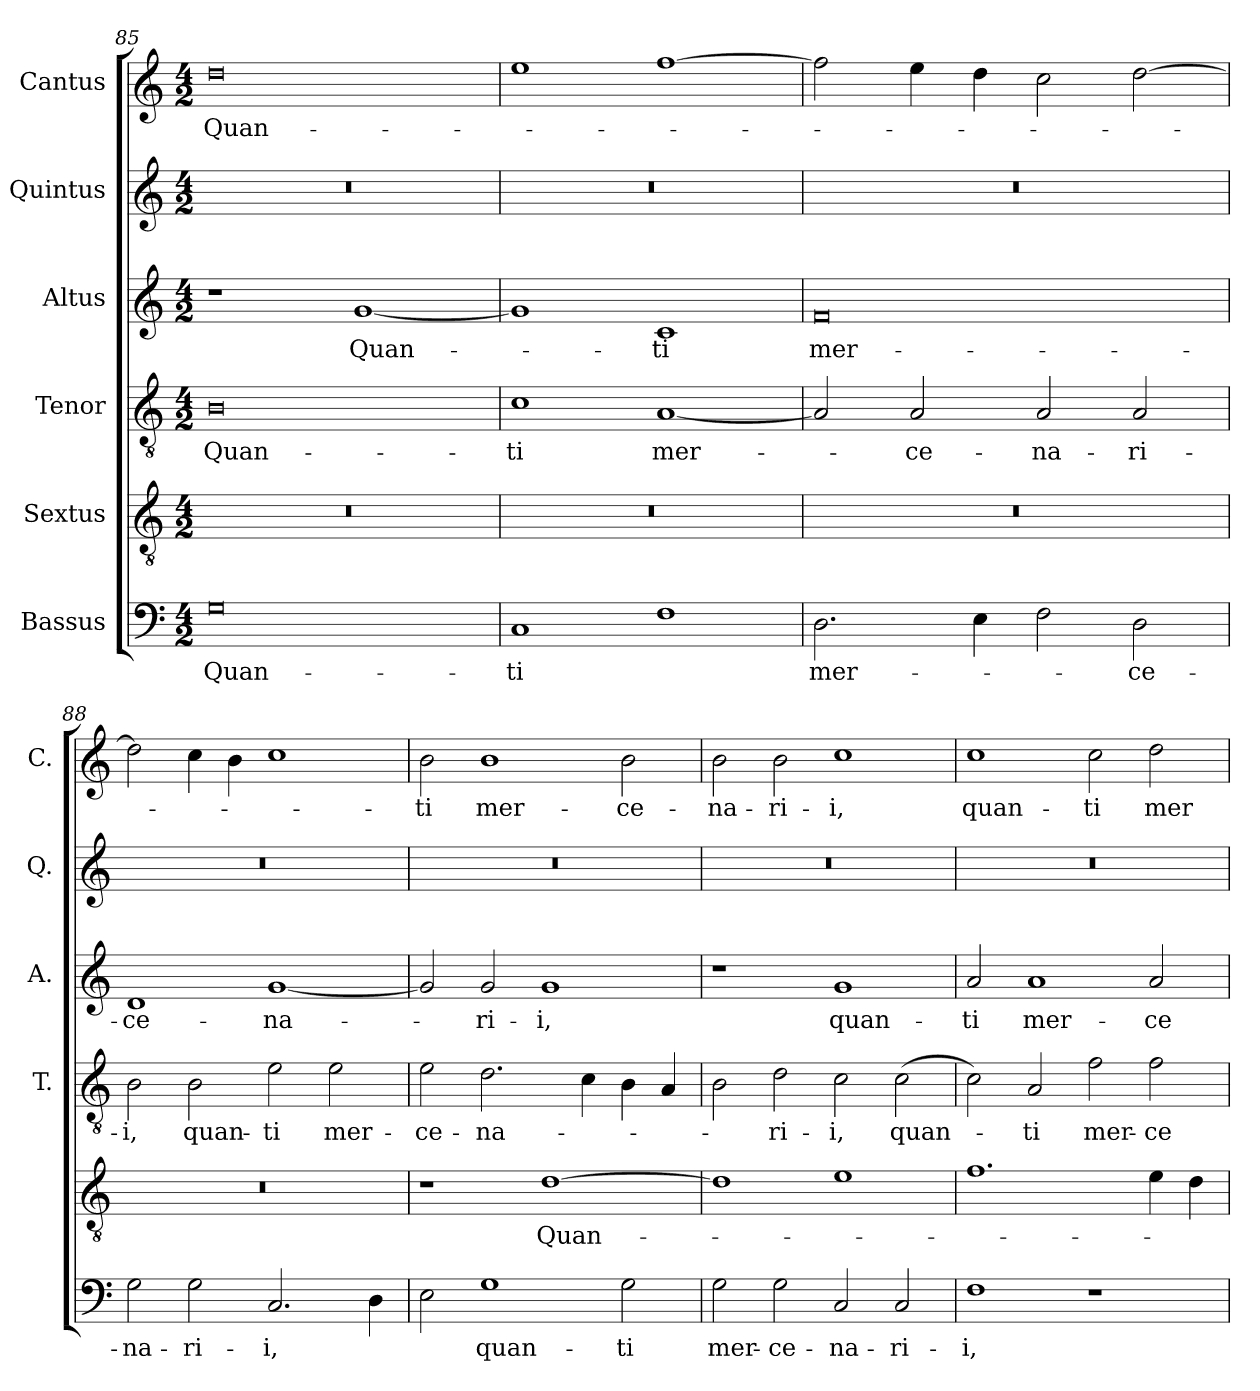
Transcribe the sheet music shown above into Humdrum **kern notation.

**kern	**text	**kern	**text	**kern	**text	**kern	**text	**kern	**kern	**text
*part6	*part6	*part5	*part5	*part4	*part4	*part3	*part3	*part2	*part1	*part1
*staff6	*staff6	*staff5	*staff5	*staff4	*staff4	*staff3	*staff3	*staff2	*staff1	*staff1
*I"Bassus	*	*I"Sextus	*	*I"Tenor	*	*I"Altus	*	*I"Quintus	*I"Cantus	*
*	*	*	*	*I'T.	*	*I'A.	*	*I'Q.	*I'C.	*
*clefF4	*	*clefGv2	*	*clefGv2	*	*clefG2	*	*clefG2	*clefG2	*
*k[]	*	*k[]	*	*k[]	*	*k[]	*	*k[]	*k[]	*
*M4/2	*	*M4/2	*	*M4/2	*	*M4/2	*	*M4/2	*M4/2	*
=85	=85	=85	=85	=85	=85	=85	=85	=85	=85	=85
0G	Quan-	0r	.	0B	Quan-	1r	.	0r	0dd	Quan-
.	.	.	.	.	.	[1g	Quan-	.	.	.
=86	=86	=86	=86	=86	=86	=86	=86	=86	=86	=86
1C	-ti	0r	.	1c	-ti	1g]	.	0r	1ee	.
1F	.	.	.	[1A	mer-	1c	-ti	.	[1ff	.
=87	=87	=87	=87	=87	=87	=87	=87	=87	=87	=87
2.D\	mer-	0r	.	2A/]	.	0f	mer-	0r	2ff\]	.
.	.	.	.	2A/	-ce-	.	.	.	4ee\	.
4E\	.	.	.	.	.	.	.	.	4dd\	.
2F\	.	.	.	2A/	-na-	.	.	.	2cc\	.
2D\	-ce-	.	.	2A/	-ri-	.	.	.	[2dd\	.
=88	=88	=88	=88	=88	=88	=88	=88	=88	=88	=88
2G\	-na-	0r	.	2B\	-i,	1d	-ce-	0r	2dd\]	.
2G\	-ri-	.	.	2B\	quan-	.	.	.	4cc\	.
.	.	.	.	.	.	.	.	.	4b\	.
2.C/	-i,	.	.	2e\	-ti	[1g	-na-	.	1cc	.
.	.	.	.	2e\	mer-	.	.	.	.	.
4D\	.	.	.	.	.	.	.	.	.	.
=89	=89	=89	=89	=89	=89	=89	=89	=89	=89	=89
2E\	.	1r	.	2e\	-ce-	2g/]	.	0r	2b\	-ti
1G	quan-	.	.	2.d\	-na-	2g/	-ri-	.	1b	mer-
.	.	[1d	Quan-	.	.	1g	-i,	.	.	.
.	.	.	.	4c\	.	.	.	.	.	.
2G\	-ti	.	.	4B\	.	.	.	.	2b\	-ce-
.	.	.	.	4A/	.	.	.	.	.	.
=90	=90	=90	=90	=90	=90	=90	=90	=90	=90	=90
2G\	mer-	1d]	.	2B\	.	1r	.	0r	2b\	-na-
2G\	-ce-	.	.	2d\	-ri-	.	.	.	2b\	-ri-
2C/	-na-	1e	.	2c\	-i,	1g	quan-	.	1cc	-i,
2C/	-ri-	.	.	(>2c\	quan-	.	.	.	.	.
=91	=91	=91	=91	=91	=91	=91	=91	=91	=91	=91
1F	-i,	1.f	.	2c\)	.	2a/	-ti	0r	1cc	quan-
.	.	.	.	2A/	-ti	1a	mer-	.	.	.
1r	.	.	.	2f\	mer-	.	.	.	2cc\	-ti
.	.	4e\	.	2f\	-ce-	2a/	-ce-	.	2dd\	mer-
.	.	4d\	.	.	.	.	.	.	.	.
=	=	=	=	=	=	=	=	=	=	=
*-	*-	*-	*-	*-	*-	*-	*-	*-	*-	*-
